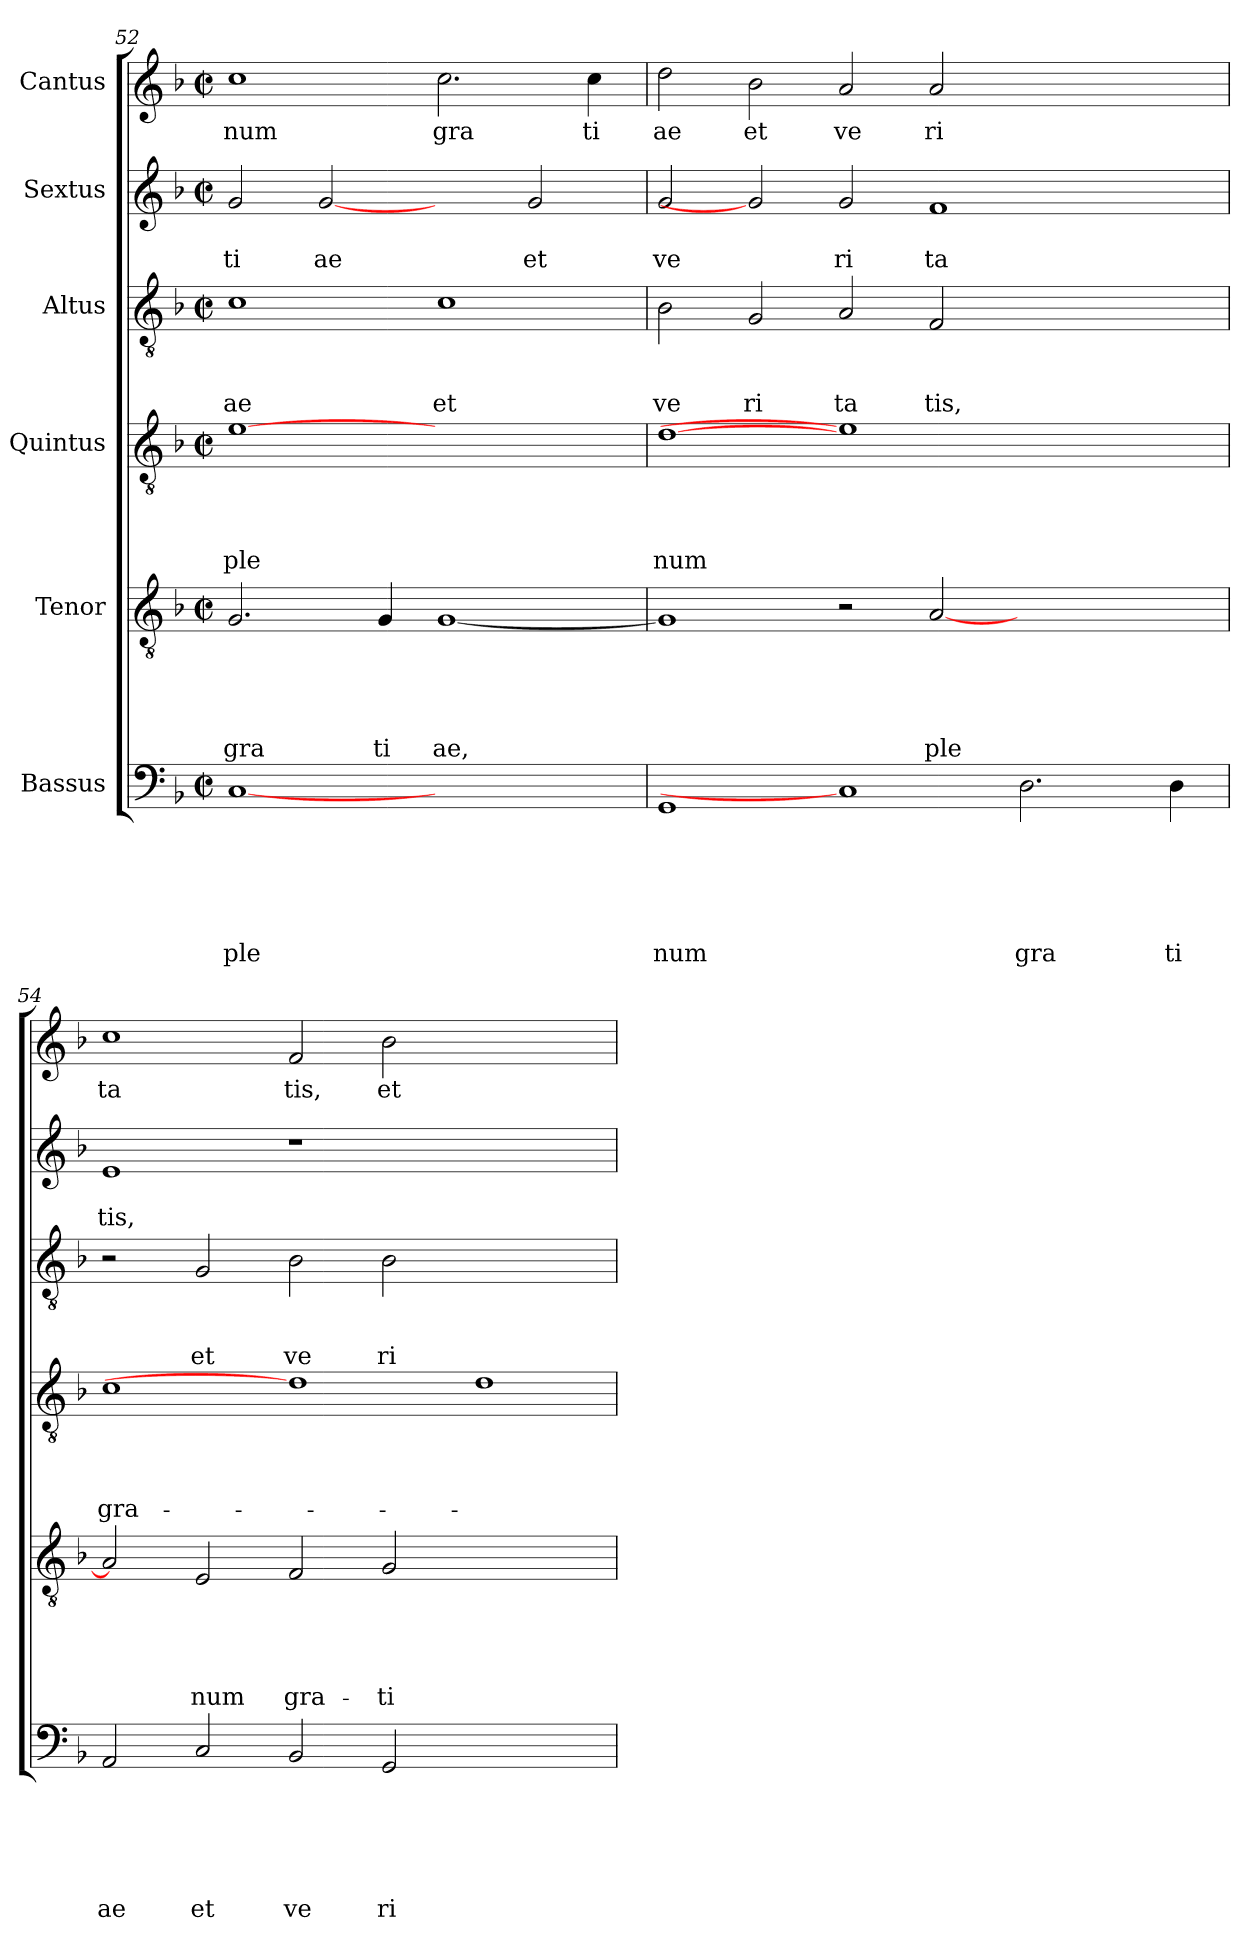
**kern	**text	**text	**text	**text	**text	**text	**kern	**text	**text	**text	**text	**text	**kern	**text	**text	**text	**text	**kern	**text	**text	**text	**kern	**text	**text	**kern	**text
*part6	*part6	*part6	*part6	*part6	*part6	*part6	*part5	*part5	*part5	*part5	*part5	*part5	*part4	*part4	*part4	*part4	*part4	*part3	*part3	*part3	*part3	*part2	*part2	*part2	*part1	*part1
*staff6	*staff6	*staff6	*staff6	*staff6	*staff6	*staff6	*staff5	*staff5	*staff5	*staff5	*staff5	*staff5	*staff4	*staff4	*staff4	*staff4	*staff4	*staff3	*staff3	*staff3	*staff3	*staff2	*staff2	*staff2	*staff1	*staff1
*I"Bassus	*	*	*	*	*	*	*I"Tenor	*	*	*	*	*	*I"Quintus	*	*	*	*	*I"Altus	*	*	*	*I"Sextus	*	*	*I"Cantus	*
*clefF4	*	*	*	*	*	*	*clefGv2	*	*	*	*	*	*clefGv2	*	*	*	*	*clefGv2	*	*	*	*clefG2	*	*	*clefG2	*
*k[b-]	*	*	*	*	*	*	*k[b-]	*	*	*	*	*	*k[b-]	*	*	*	*	*k[b-]	*	*	*	*k[b-]	*	*	*k[b-]	*
*F:	*	*	*	*	*	*	*F:	*	*	*	*	*	*F:	*	*	*	*	*F:	*	*	*	*F:	*	*	*F:	*
*M2/2	*	*	*	*	*	*	*M2/2	*	*	*	*	*	*M2/2	*	*	*	*	*M2/2	*	*	*	*M2/2	*	*	*M2/2	*
*met(c|)	*	*	*	*	*	*	*met(c|)	*	*	*	*	*	*met(c|)	*	*	*	*	*met(c|)	*	*	*	*met(c|)	*	*	*met(c|)	*
=52	=52	=52	=52	=52	=52	=52	=52	=52	=52	=52	=52	=52	=52	=52	=52	=52	=52	=52	=52	=52	=52	=52	=52	=52	=52	=52
!	!	!	!	!	!	!LO:LY:b	!	!	!	!	!	!LO:LY:b	!	!	!	!	!LO:LY:b	!	!	!	!LO:LY:b	!	!	!LO:LY:b	!	!LO:LY:b
[1C	.	.	.	.	.	ple	2.G/	.	.	.	.	gra	[1e	.	.	.	ple	1c	.	.	ae	2g/	.	ti	1cc	num
!	!	!	!	!	!	!	!	!	!	!	!	!	!	!	!	!	!	!	!	!	!	!	!	!LO:LY:b	!	!
.	.	.	.	.	.	.	.	.	.	.	.	.	.	.	.	.	.	.	.	.	.	[2g	.	ae	.	.
!	!	!	!	!	!	!	!	!	!	!	!	!LO:LY:b	!	!	!	!	!	!	!	!	!	!	!	!	!	!
.	.	.	.	.	.	.	4G/	.	.	.	.	ti	.	.	.	.	.	.	.	.	.	.	.	.	.	.
!	!	!	!	!	!	!	!	!	!	!	!	!LO:LY:b	!	!	!	!	!	!	!	!	!LO:LY:b	!	!	!	!	!LO:LY:b
1ryy	.	.	.	.	.	.	[<1G	.	.	.	.	ae,	1ryy	.	.	.	.	1c	.	.	et	2ryy	.	.	2.cc\	gra
!	!	!	!	!	!	!	!	!	!	!	!	!	!	!	!	!	!	!	!	!	!	!	!	!LO:LY:b	!	!
.	.	.	.	.	.	.	.	.	.	.	.	.	.	.	.	.	.	.	.	.	.	2g/	.	et	.	.
!	!	!	!	!	!	!	!	!	!	!	!	!	!	!	!	!	!	!	!	!	!	!	!	!	!	!LO:LY:b
.	.	.	.	.	.	.	.	.	.	.	.	.	.	.	.	.	.	.	.	.	.	.	.	.	4cc\	ti
=53	=53	=53	=53	=53	=53	=53	=53	=53	=53	=53	=53	=53	=53	=53	=53	=53	=53	=53	=53	=53	=53	=53	=53	=53	=53	=53
!	!	!	!	!	!	!LO:LY:b	!	!	!	!	!	!	!	!	!	!	!LO:LY:b	!	!	!	!LO:LY:b	!	!	!LO:LY:b	!	!LO:LY:b
1GG	.	.	.	.	.	num	1G]	.	.	.	.	.	[1d	.	.	.	num	2B-\	.	.	ve	2g/	.	ve	2dd\	ae
!	!	!	!	!	!	!	!	!	!	!	!	!	!	!	!	!	!	!	!	!	!LO:LY:b	!	!	!	!	!LO:LY:b
.	.	.	.	.	.	.	.	.	.	.	.	.	.	.	.	.	.	2G/	.	.	ri	2g]	.	.	2b-\	et
!	!	!	!	!	!	!	!	!	!	!	!	!	!	!	!	!	!	!	!	!	!LO:LY:b	!	!	!LO:LY:b	!	!LO:LY:b
1C]	.	.	.	.	.	.	2r	.	.	.	.	.	1e]	.	.	.	.	2A/	.	.	ta	2g/	.	ri	2a/	ve
!	!	!	!	!	!	!	!	!	!	!	!	!LO:LY:b	!	!	!	!	!	!	!	!	!LO:LY:b	!	!	!LO:LY:b	!	!LO:LY:b
.	.	.	.	.	.	.	[>2A/	.	.	.	.	ple	.	.	.	.	.	2F/	.	.	tis,	1f	.	ta	2a/	ri
!	!	!	!	!	!	!LO:LY:b	!	!	!	!	!	!	!	!	!	!	!	!	!	!	!	!	!	!	!	!
2.D\	.	.	.	.	.	gra	1ryy	.	.	.	.	.	1ryy	.	.	.	.	1ryy	.	.	.	.	.	.	1ryy	.
.	.	.	.	.	.	.	.	.	.	.	.	.	.	.	.	.	.	.	.	.	.	2ryy	.	.	.	.
!	!	!	!	!	!	!LO:LY:b	!	!	!	!	!	!	!	!	!	!	!	!	!	!	!	!	!	!	!	!
4D\	.	.	.	.	.	ti	.	.	.	.	.	.	.	.	.	.	.	.	.	.	.	.	.	.	.	.
!!LO:PB:g=z
=54	=54	=54	=54	=54	=54	=54	=54	=54	=54	=54	=54	=54	=54	=54	=54	=54	=54	=54	=54	=54	=54	=54	=54	=54	=54	=54
!	!	!	!	!	!	!LO:LY:b	!	!	!	!	!	!	!	!	!	!	!LO:LY:b	!	!	!	!	!	!	!LO:LY:b	!	!LO:LY:b
2AA/	.	.	.	.	.	ae	2A/]	.	.	.	.	.	1c	.	.	.	gra-	2r	.	.	.	1e	.	tis,	1cc	ta
!	!	!	!	!	!	!LO:LY:b	!	!	!	!	!	!LO:LY:b	!	!	!	!	!	!	!	!	!LO:LY:b	!	!	!	!	!
2C/	.	.	.	.	.	et	2E/	.	.	.	.	num	.	.	.	.	.	2G/	.	.	et	.	.	.	.	.
!	!	!	!	!	!	!LO:LY:b	!	!	!	!	!	!LO:LY:b	!	!	!	!	!	!	!	!	!LO:LY:b	!	!	!	!	!LO:LY:b
2BB-/	.	.	.	.	.	ve	2F/	.	.	.	.	gra-	1d]	.	.	.	.	2B-\	.	.	ve	1r	.	.	2f/	tis,
!	!	!	!	!	!	!LO:LY:b	!	!	!	!	!	!LO:LY:b	!	!	!	!	!	!	!	!	!LO:LY:b	!	!	!	!	!LO:LY:b
2GG/	.	.	.	.	.	ri	2G/	.	.	.	.	-ti-	.	.	.	.	.	2B-\	.	.	ri	.	.	.	2b-\	et
1ryy	.	.	.	.	.	.	1ryy	.	.	.	.	.	1d	.	.	.	.	1ryy	.	.	.	1ryy	.	.	1ryy	.
=	=	=	=	=	=	=	=	=	=	=	=	=	=	=	=	=	=	=	=	=	=	=	=	=	=	=
*-	*-	*-	*-	*-	*-	*-	*-	*-	*-	*-	*-	*-	*-	*-	*-	*-	*-	*-	*-	*-	*-	*-	*-	*-	*-	*-
